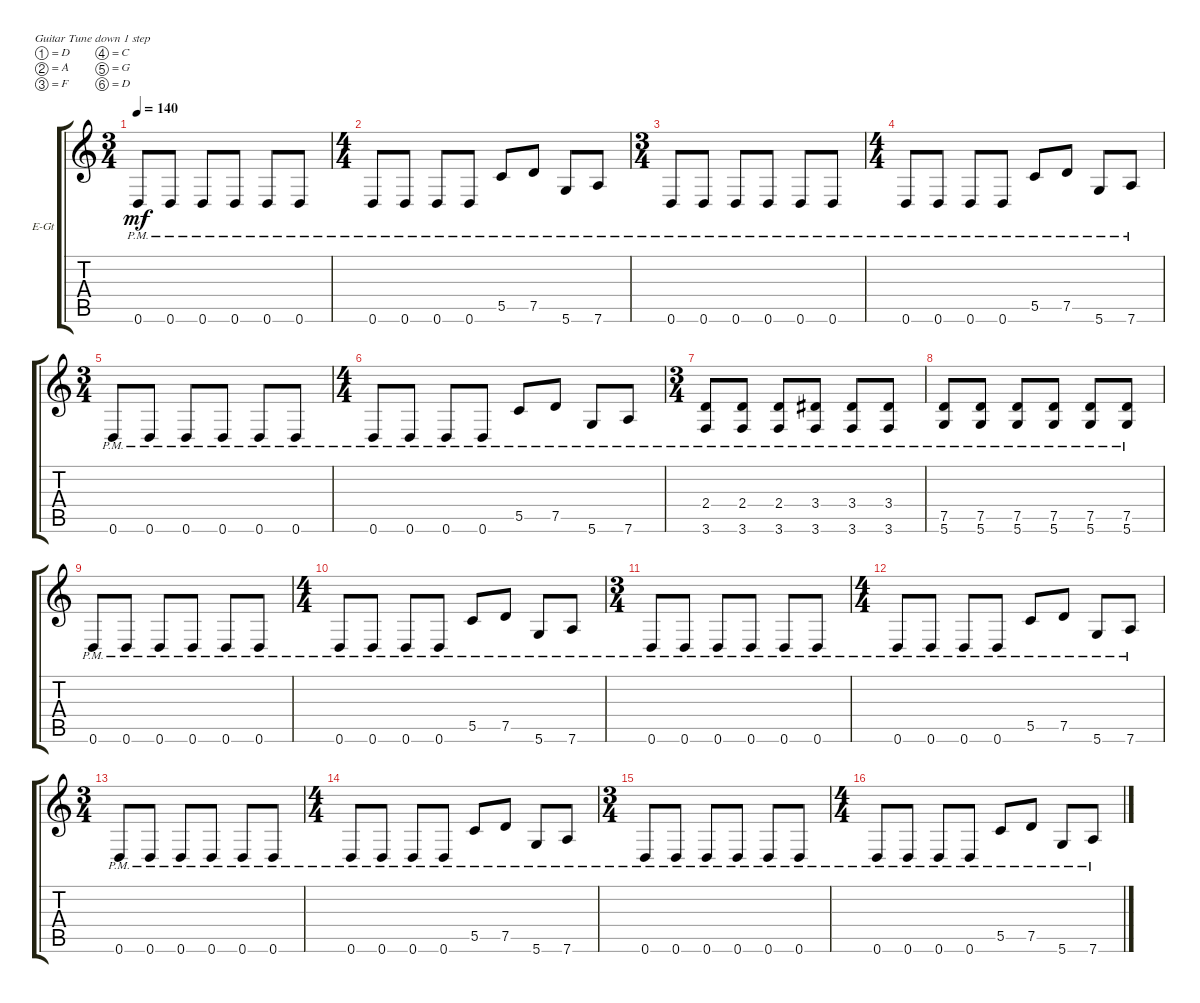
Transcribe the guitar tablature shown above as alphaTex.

\defaultSystemsLayout 4
\bracketExtendMode groupsimilarinstruments
\firstSystemTrackNameOrientation horizontal
\otherSystemsTrackNameOrientation horizontal
\track ("Electric Guitar" "E-Gt") {instrument distortionguitar}
\staff {score tabs}
\tuning (D4 A3 F3 C3 G2 D2)
\ts (3 4)
\tempo 140
\clef g2
\ks c
0.6{pm}.8{dy mf} 0.6{pm}.8 0.6{pm}.8 0.6{pm}.8 0.6{pm}.8 0.6{pm}.8 |
\ts (4 4)
0.6{pm}.8 0.6{pm}.8 0.6{pm}.8 0.6{pm}.8 5.5{pm}.8 7.5{pm}.8 5.6{pm}.8 7.6{pm}.8 |
\ts (3 4)
0.6{pm}.8 0.6{pm}.8 0.6{pm}.8 0.6{pm}.8 0.6{pm}.8 0.6{pm}.8 |
\ts (4 4)
0.6{pm}.8 0.6{pm}.8 0.6{pm}.8 0.6{pm}.8 5.5{pm}.8 7.5{pm}.8 5.6{pm}.8 7.6{pm}.8 |
\ts (3 4)
0.6{pm}.8 0.6{pm}.8 0.6{pm}.8 0.6{pm}.8 0.6{pm}.8 0.6{pm}.8 |
\ts (4 4)
0.6{pm}.8 0.6{pm}.8 0.6{pm}.8 0.6{pm}.8 5.5{pm}.8 7.5{pm}.8 5.6{pm}.8 7.6{pm}.8 |
\ts (3 4)
(3.6{pm} 2.4{pm}).8 (3.6{pm} 2.4{pm}).8 (3.6{pm} 2.4{pm}).8 (3.6{pm} 3.4{pm}).8 (3.6{pm} 3.4{pm}).8 (3.6{pm} 3.4{pm}).8 |
(5.6{pm} 7.5{pm}).8 (5.6{pm} 7.5{pm}).8 (5.6{pm} 7.5{pm}).8 (5.6{pm} 7.5{pm}).8 (5.6{pm} 7.5{pm}).8 (5.6{pm} 7.5{pm}).8 |
0.6{pm}.8 0.6{pm}.8 0.6{pm}.8 0.6{pm}.8 0.6{pm}.8 0.6{pm}.8 |
\ts (4 4)
0.6{pm}.8 0.6{pm}.8 0.6{pm}.8 0.6{pm}.8 5.5{pm}.8 7.5{pm}.8 5.6{pm}.8 7.6{pm}.8 |
\ts (3 4)
0.6{pm}.8 0.6{pm}.8 0.6{pm}.8 0.6{pm}.8 0.6{pm}.8 0.6{pm}.8 |
\ts (4 4)
0.6{pm}.8 0.6{pm}.8 0.6{pm}.8 0.6{pm}.8 5.5{pm}.8 7.5{pm}.8 5.6{pm}.8 7.6{pm}.8 |
\ts (3 4)
0.6{pm}.8 0.6{pm}.8 0.6{pm}.8 0.6{pm}.8 0.6{pm}.8 0.6{pm}.8 |
\ts (4 4)
0.6{pm}.8 0.6{pm}.8 0.6{pm}.8 0.6{pm}.8 5.5{pm}.8 7.5{pm}.8 5.6{pm}.8 7.6{pm}.8 |
\ts (3 4)
0.6{pm}.8 0.6{pm}.8 0.6{pm}.8 0.6{pm}.8 0.6{pm}.8 0.6{pm}.8 |
\ts (4 4)
0.6{pm}.8 0.6{pm}.8 0.6{pm}.8 0.6{pm}.8 5.5{pm}.8 7.5{pm}.8 5.6{pm}.8 7.6{pm}.8
